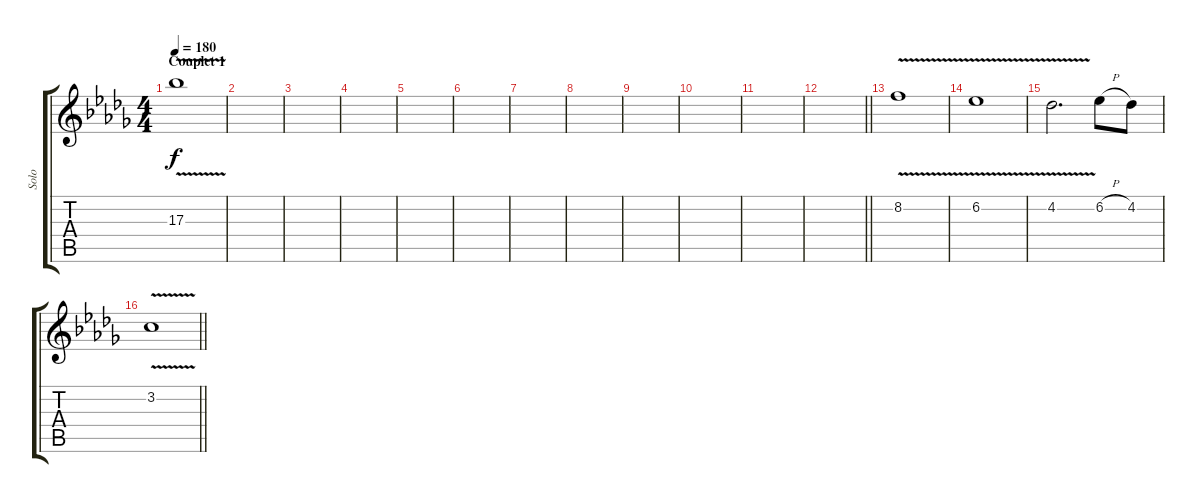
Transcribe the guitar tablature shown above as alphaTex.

\track ("Solo" "Solo") {instrument distortionguitar}
\staff {score tabs}
\tuning (D4 A3 F3 C3 G2 D2) {hide}
\ts (4 4)
\section ("" "Couplet 1")
\tempo 180
\clef g2
\ks bbminor
17.3{v}.1{dy f} |
|
|
|
|
|
|
|
|
|
|
\barLineRight lightlight
|
8.2{v}.1 |
6.2{v}.1 |
4.2{v}.2{d} 6.2{h}.8 4.2.8 |
\barLineRight lightlight
3.2{v}.1
